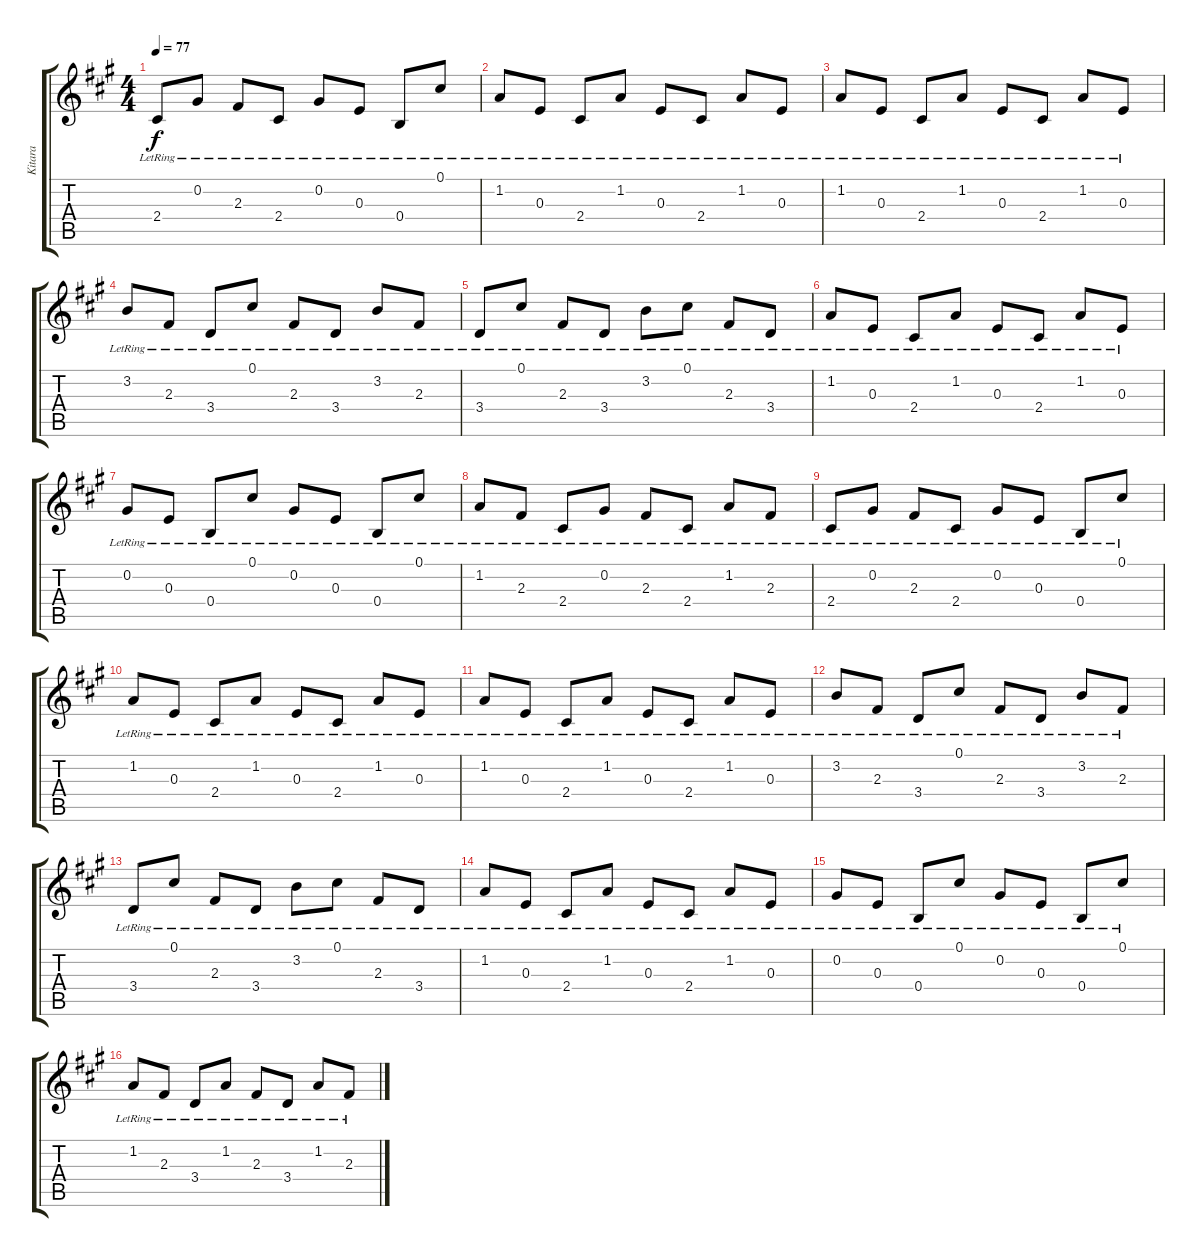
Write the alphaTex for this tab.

\track ("Kitara" "Kitara") {instrument acousticguitarsteel}
\staff {score tabs}
\tuning (Db4 Ab3 E3 B2 Gb2 Db2) {hide}
\ts (4 4)
\tempo 77
\clef g2
\ks f#minor
2.4{lr}.8{dy f} 0.2{lr}.8 2.3{lr}.8 2.4{lr}.8 0.2{lr}.8 0.3{lr}.8 0.4{lr}.8 0.1{lr}.8 |
1.2{lr}.8 0.3{lr}.8 2.4{lr}.8 1.2{lr}.8 0.3{lr}.8 2.4{lr}.8 1.2{lr}.8 0.3{lr}.8 |
1.2{lr}.8 0.3{lr}.8 2.4{lr}.8 1.2{lr}.8 0.3{lr}.8 2.4{lr}.8 1.2{lr}.8 0.3{lr}.8 |
3.2{lr}.8 2.3{lr}.8 3.4{lr}.8 0.1{lr}.8 2.3{lr}.8 3.4{lr}.8 3.2{lr}.8 2.3{lr}.8 |
3.4{lr}.8 0.1{lr}.8 2.3{lr}.8 3.4{lr}.8 3.2{lr}.8 0.1{lr}.8 2.3{lr}.8 3.4{lr}.8 |
1.2{lr}.8 0.3{lr}.8 2.4{lr}.8 1.2{lr}.8 0.3{lr}.8 2.4{lr}.8 1.2{lr}.8 0.3{lr}.8 |
0.2{lr}.8 0.3{lr}.8 0.4{lr}.8 0.1{lr}.8 0.2{lr}.8 0.3{lr}.8 0.4{lr}.8 0.1{lr}.8 |
1.2{lr}.8 2.3{lr}.8 2.4{lr}.8 0.2{lr}.8 2.3{lr}.8 2.4{lr}.8 1.2{lr}.8 2.3{lr}.8 |
2.4{lr}.8 0.2{lr}.8 2.3{lr}.8 2.4{lr}.8 0.2{lr}.8 0.3{lr}.8 0.4{lr}.8 0.1{lr}.8 |
1.2{lr}.8 0.3{lr}.8 2.4{lr}.8 1.2{lr}.8 0.3{lr}.8 2.4{lr}.8 1.2{lr}.8 0.3{lr}.8 |
1.2{lr}.8 0.3{lr}.8 2.4{lr}.8 1.2{lr}.8 0.3{lr}.8 2.4{lr}.8 1.2{lr}.8 0.3{lr}.8 |
3.2{lr}.8 2.3{lr}.8 3.4{lr}.8 0.1{lr}.8 2.3{lr}.8 3.4{lr}.8 3.2{lr}.8 2.3{lr}.8 |
3.4{lr}.8 0.1{lr}.8 2.3{lr}.8 3.4{lr}.8 3.2{lr}.8 0.1{lr}.8 2.3{lr}.8 3.4{lr}.8 |
1.2{lr}.8 0.3{lr}.8 2.4{lr}.8 1.2{lr}.8 0.3{lr}.8 2.4{lr}.8 1.2{lr}.8 0.3{lr}.8 |
0.2{lr}.8 0.3{lr}.8 0.4{lr}.8 0.1{lr}.8 0.2{lr}.8 0.3{lr}.8 0.4{lr}.8 0.1{lr}.8 |
1.2{lr}.8 2.3{lr}.8 3.4{lr}.8 1.2{lr}.8 2.3{lr}.8 3.4{lr}.8 1.2{lr}.8 2.3{lr}.8
